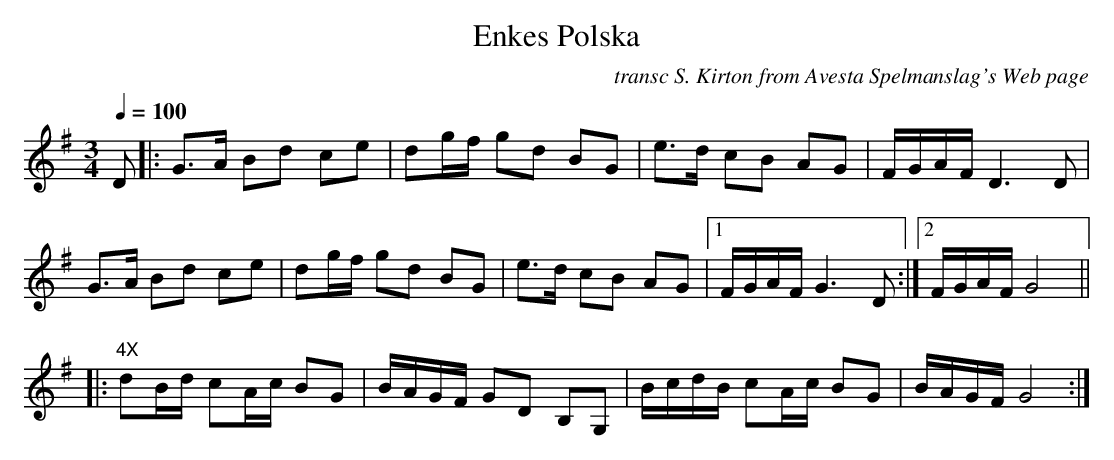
X:1
T:Enkes Polska
C: transc S. Kirton from Avesta Spelmanslag's Web page
Q:1/4=100     %Tempo
M:3/4     %Meter
L:1/8   %ref note value
K:G
D |: G>A Bd ce |dg/f/ gd BG |e>d cB AG |F/G/A/F/ D3 D |
G3/2A/ Bd ce |dg/f/ gd BG |e3/2d/ cB AG |1 F/G/A/F/ G3 D :|2 F/G/A/F/ G4 ||
|:"4X" dB/d/ cA/c/ BG |B/A/G/F/ GD B,G, |B/c/d/B/ cA/c/ BG |B/A/G/F/ G4 :|
